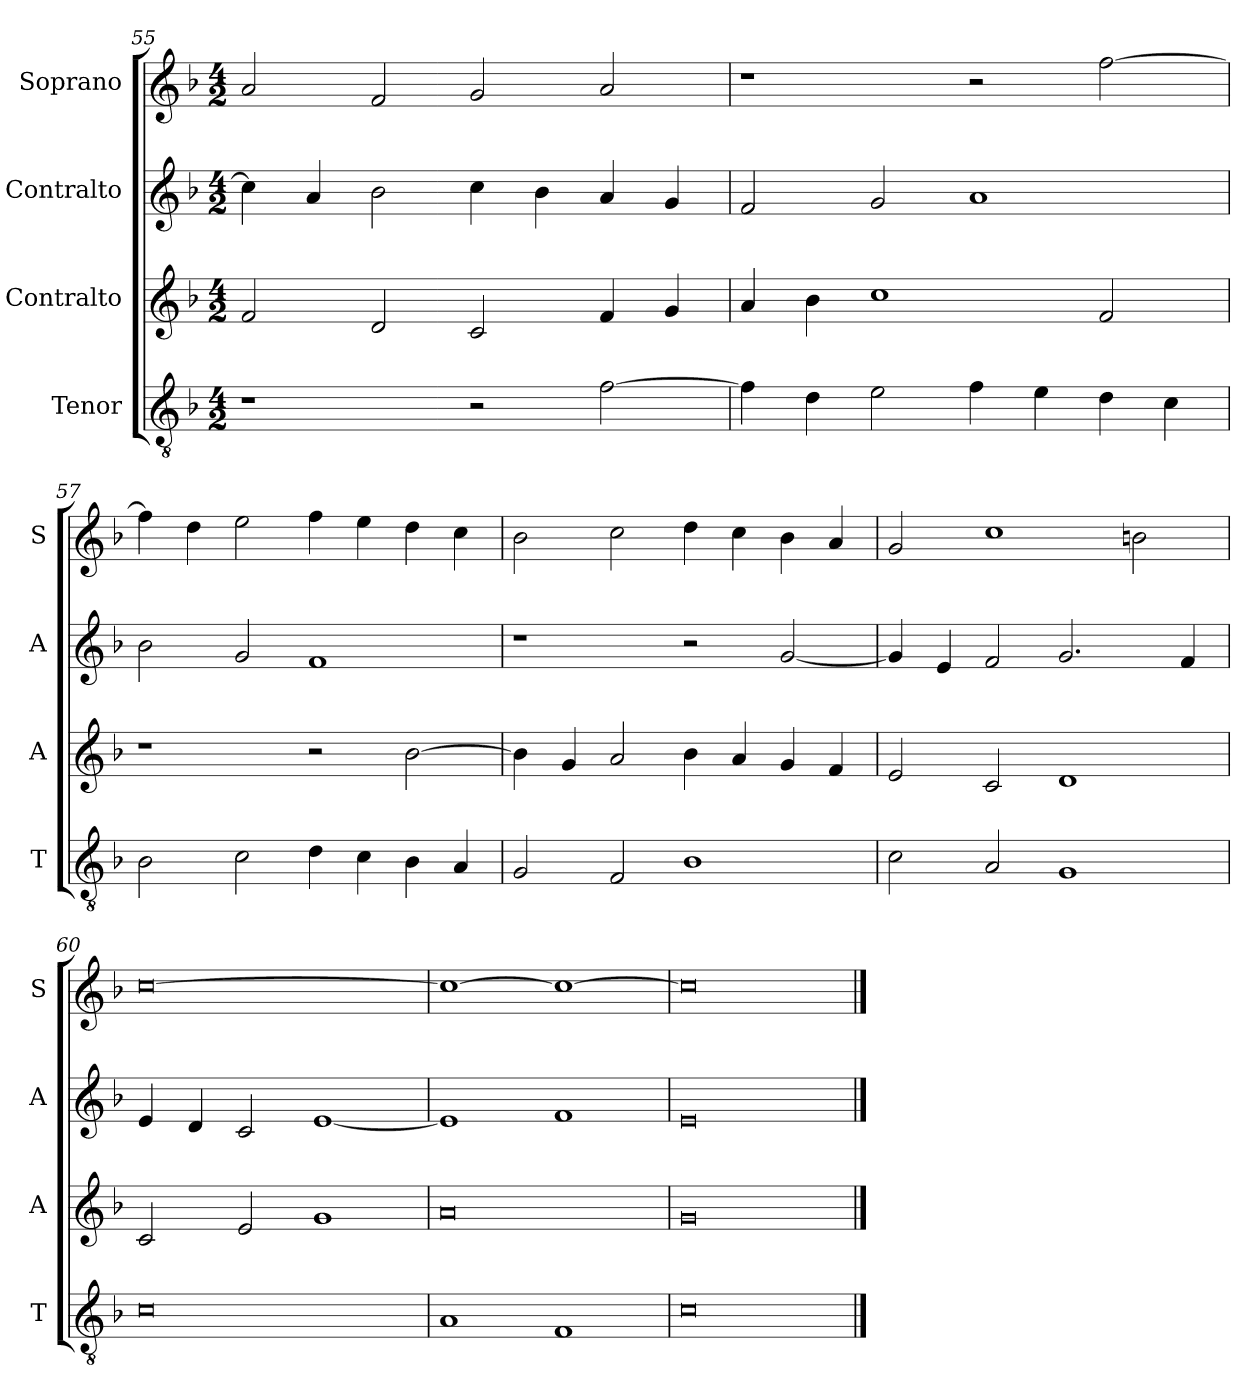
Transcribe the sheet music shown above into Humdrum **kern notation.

**kern	**kern	**kern	**kern
*part4	*part3	*part2	*part1
*staff4	*staff3	*staff2	*staff1
*I"Tenor	*I"Contralto	*I"Contralto	*I"Soprano
*I'T	*I'A	*I'A	*I'S
*clefGv2	*clefG2	*clefG2	*clefG2
*k[b-]	*k[b-]	*k[b-]	*k[b-]
*F:ion	*F:ion	*F:ion	*F:ion
*M4/2	*M4/2	*M4/2	*M4/2
=55	=55	=55	=55
1r	2f	4cc]	2a
.	.	4a	.
.	2d	2b-	2f
2r	2c	4cc	2g
.	.	4b-	.
[2f	4f	4a	2a
.	4g	4g	.
=56	=56	=56	=56
4f]	4a	2f	1r
4d	4b-	.	.
2e	1cc	2g	.
4f	.	1a	2r
4e	.	.	.
4d	2f	.	[2ff
4c	.	.	.
=57	=57	=57	=57
2B-	1r	2b-	4ff]
.	.	.	4dd
2c	.	2g	2ee
4d	2r	1f	4ff
4c	.	.	4ee
4B-	[2b-	.	4dd
4A	.	.	4cc
=58	=58	=58	=58
2G	4b-]	1r	2b-
.	4g	.	.
2F	2a	.	2cc
1B-	4b-	2r	4dd
.	4a	.	4cc
.	4g	[2g	4b-
.	4f	.	4a
=59	=59	=59	=59
2c	2e	4g]	2g
.	.	4e	.
2A	2c	2f	1cc
1G	1d	2.g	.
.	.	.	2bn
.	.	4f	.
=60	=60	=60	=60
0c	2c	4e	[0cc
.	.	4d	.
.	2e	2c	.
.	1g	[1e	.
=61	=61	=61	=61
1A	0a	1e]	1cc_
1F	.	1f	1cc_
=62	=62	=62	=62
0c	0g	0e	0cc]
==	==	==	==
*-	*-	*-	*-
